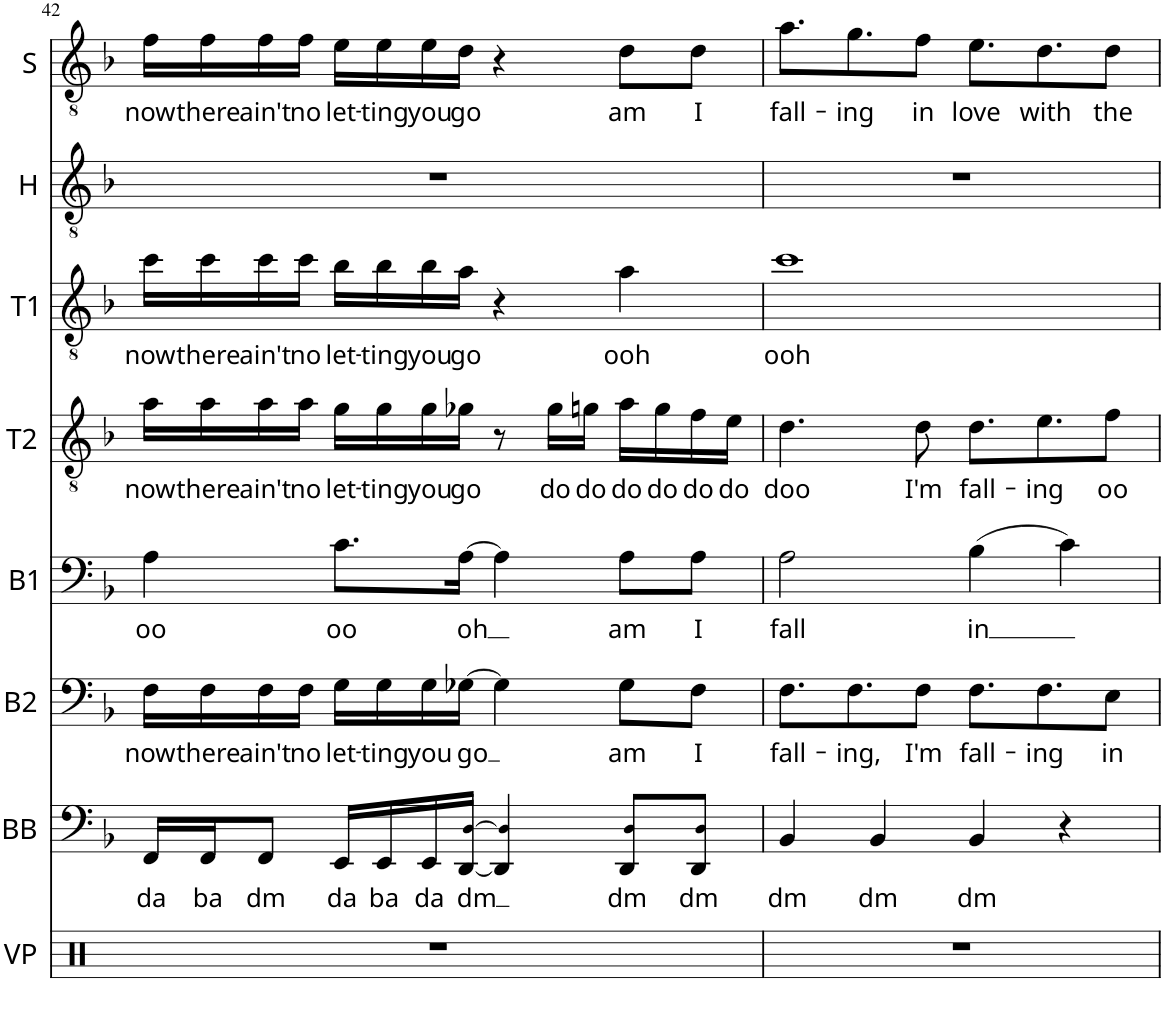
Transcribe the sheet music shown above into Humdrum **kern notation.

**kern	**kern	**text	**kern	**text	**kern	**text	**kern	**text	**kern	**text	**kern	**kern	**text
*part8	*part7	*part7	*part6	*part6	*part5	*part5	*part4	*part4	*part3	*part3	*part2	*part1	*part1
*staff8	*staff7	*staff7	*staff6	*staff6	*staff5	*staff5	*staff4	*staff4	*staff3	*staff3	*staff2	*staff1	*staff1
*I"Vocal Percussion	*I"Bass	*	*I"Baritone 2	*	*I"Baritone 1	*	*I"Tenor 2	*	*I"Tenor 1	*	*I"Harmony	*I"Solo	*
*I'VP	*	*	*I'B2	*	*I'B1	*	*I'T2	*	*I'T1	*	*I'H	*I'S	*
!!LO:PB:g=z
*clefX	*clefF4	*	*clefF4	*	*clefF4	*	*clefGv2	*	*clefGv2	*	*clefGv2	*clefGv2	*
*k[]	*k[b-]	*	*k[b-]	*	*k[b-]	*	*k[b-]	*	*k[b-]	*	*k[b-]	*k[b-]	*
*M4/4	*M4/4	*	*M4/4	*	*M4/4	*	*M4/4	*	*M4/4	*	*M4/4	*M4/4	*
=42	=42	=42	=42	=42	=42	=42	=42	=42	=42	=42	=42	=42	=42
!	!	!LO:LY:b	!	!LO:LY:b	!	!LO:LY:b	!	!LO:LY:b	!	!LO:LY:b	!	!	!LO:LY:b
1r	16FF/LL	da	16F\LL	now	4A\	oo	16a\LL	now	16cc\LL	now	1r	16f\LL	now
!	!	!LO:LY:b	!	!LO:LY:b	!	!	!	!LO:LY:b	!	!LO:LY:b	!	!	!LO:LY:b
.	16FF/J	ba	16F\	there	.	.	16a\	there	16cc\	there	.	16f\	there
!	!	!LO:LY:b	!	!LO:LY:b	!	!	!	!LO:LY:b	!	!LO:LY:b	!	!	!LO:LY:b
.	8FF/J	dm	16F\	ain't	.	.	16a\	ain't	16cc\	ain't	.	16f\	ain't
!	!	!	!	!LO:LY:b	!	!	!	!LO:LY:b	!	!LO:LY:b	!	!	!LO:LY:b
.	.	.	16F\JJ	no	.	.	16a\JJ	no	16cc\JJ	no	.	16f\JJ	no
!	!	!LO:LY:b	!	!LO:LY:b	!	!LO:LY:b	!	!LO:LY:b	!	!LO:LY:b	!	!	!LO:LY:b
.	16EE/LL	da	16G\LL	let-	8.c\L	oo	16g\LL	let-	16b-\LL	let-	.	16e\LL	let-
!	!	!LO:LY:b	!	!LO:LY:b	!	!	!	!LO:LY:b	!	!LO:LY:b	!	!	!LO:LY:b
.	16EE/	ba	16G\	-ting	.	.	16g\	-ting	16b-\	-ting	.	16e\	-ting
!	!	!LO:LY:b	!	!LO:LY:b	!	!	!	!LO:LY:b	!	!LO:LY:b	!	!	!LO:LY:b
.	16EE/	da	16G\	you	.	.	16g\	you	16b-\	you	.	16e\	you
!	!	!LO:LY:b	!	!LO:LY:b	!	!LO:LY:b	!	!LO:LY:b	!	!LO:LY:b	!	!	!LO:LY:b
.	[16DD/ [16D!/JJ	dm	[16G-X\JJ	go	[16A\Jk	oh	16g-X\JJ	go	16a\JJ	go	.	16d\JJ	go
.	4DD/] 4D!/]	.	4G-\]	.	4A\]	.	8r	.	4r	.	.	4r	.
!	!	!	!	!	!	!	!	!LO:LY:b	!	!	!	!	!
.	.	.	.	.	.	.	16g-\LL	do	.	.	.	.	.
!	!	!	!	!	!	!	!	!LO:LY:b	!	!	!	!	!
.	.	.	.	.	.	.	16gn\JJ	do	.	.	.	.	.
!	!	!LO:LY:b	!	!LO:LY:b	!	!LO:LY:b	!	!LO:LY:b	!	!LO:LY:b	!	!	!LO:LY:b
.	8DD/ 8D!/L	dm	8G-\L	am	8A\L	am	16a\LL	do	4a\	ooh	.	8d\L	am
!	!	!	!	!	!	!	!	!LO:LY:b	!	!	!	!	!
.	.	.	.	.	.	.	16g\	do	.	.	.	.	.
!	!	!LO:LY:b	!	!LO:LY:b	!	!LO:LY:b	!	!LO:LY:b	!	!	!	!	!LO:LY:b
.	8DD/ 8D!/J	dm	8F\J	I	8A\J	I	16f\	do	.	.	.	8d\J	I
!	!	!	!	!	!	!	!	!LO:LY:b	!	!	!	!	!
.	.	.	.	.	.	.	16e\JJ	do	.	.	.	.	.
=43	=43	=43	=43	=43	=43	=43	=43	=43	=43	=43	=43	=43	=43
!	!	!LO:LY:b	!	!LO:LY:b	!	!LO:LY:b	!	!LO:LY:b	!	!LO:LY:b	!	!	!LO:LY:b
1r	4BB-/	dm	8.F\L	fall-	2A\	fall	4.d\	doo	1cc	ooh	1r	8.a\L	fall-
!	!	!	!	!LO:LY:b	!	!	!	!	!	!	!	!	!LO:LY:b
.	.	.	8.F\	-ing,	.	.	.	.	.	.	.	8.g\	-ing
!	!	!LO:LY:b	!	!	!	!	!	!	!	!	!	!	!
.	4BB-/	dm	.	.	.	.	.	.	.	.	.	.	.
!	!	!	!	!LO:LY:b	!	!	!	!LO:LY:b	!	!	!	!	!LO:LY:b
.	.	.	8F\J	I'm	.	.	8d\	I'm	.	.	.	8f\J	in
!	!	!LO:LY:b	!	!LO:LY:b	!	!LO:LY:b	!	!LO:LY:b	!	!	!	!	!LO:LY:b
.	4BB-/	dm	8.F\L	fall-	(4B-\	in	8.d\L	fall-	.	.	.	8.e\L	love
!	!	!	!	!LO:LY:b	!	!	!	!LO:LY:b	!	!	!	!	!LO:LY:b
.	.	.	8.F\	-ing	.	.	8.e\	-ing	.	.	.	8.d\	with
.	4r	.	.	.	4c\)	.	.	.	.	.	.	.	.
!	!	!	!	!LO:LY:b	!	!	!	!LO:LY:b	!	!	!	!	!LO:LY:b
.	.	.	8E\J	in	.	.	8f\J	oo	.	.	.	8d\J	the
=	=	=	=	=	=	=	=	=	=	=	=	=	=
*-	*-	*-	*-	*-	*-	*-	*-	*-	*-	*-	*-	*-	*-
